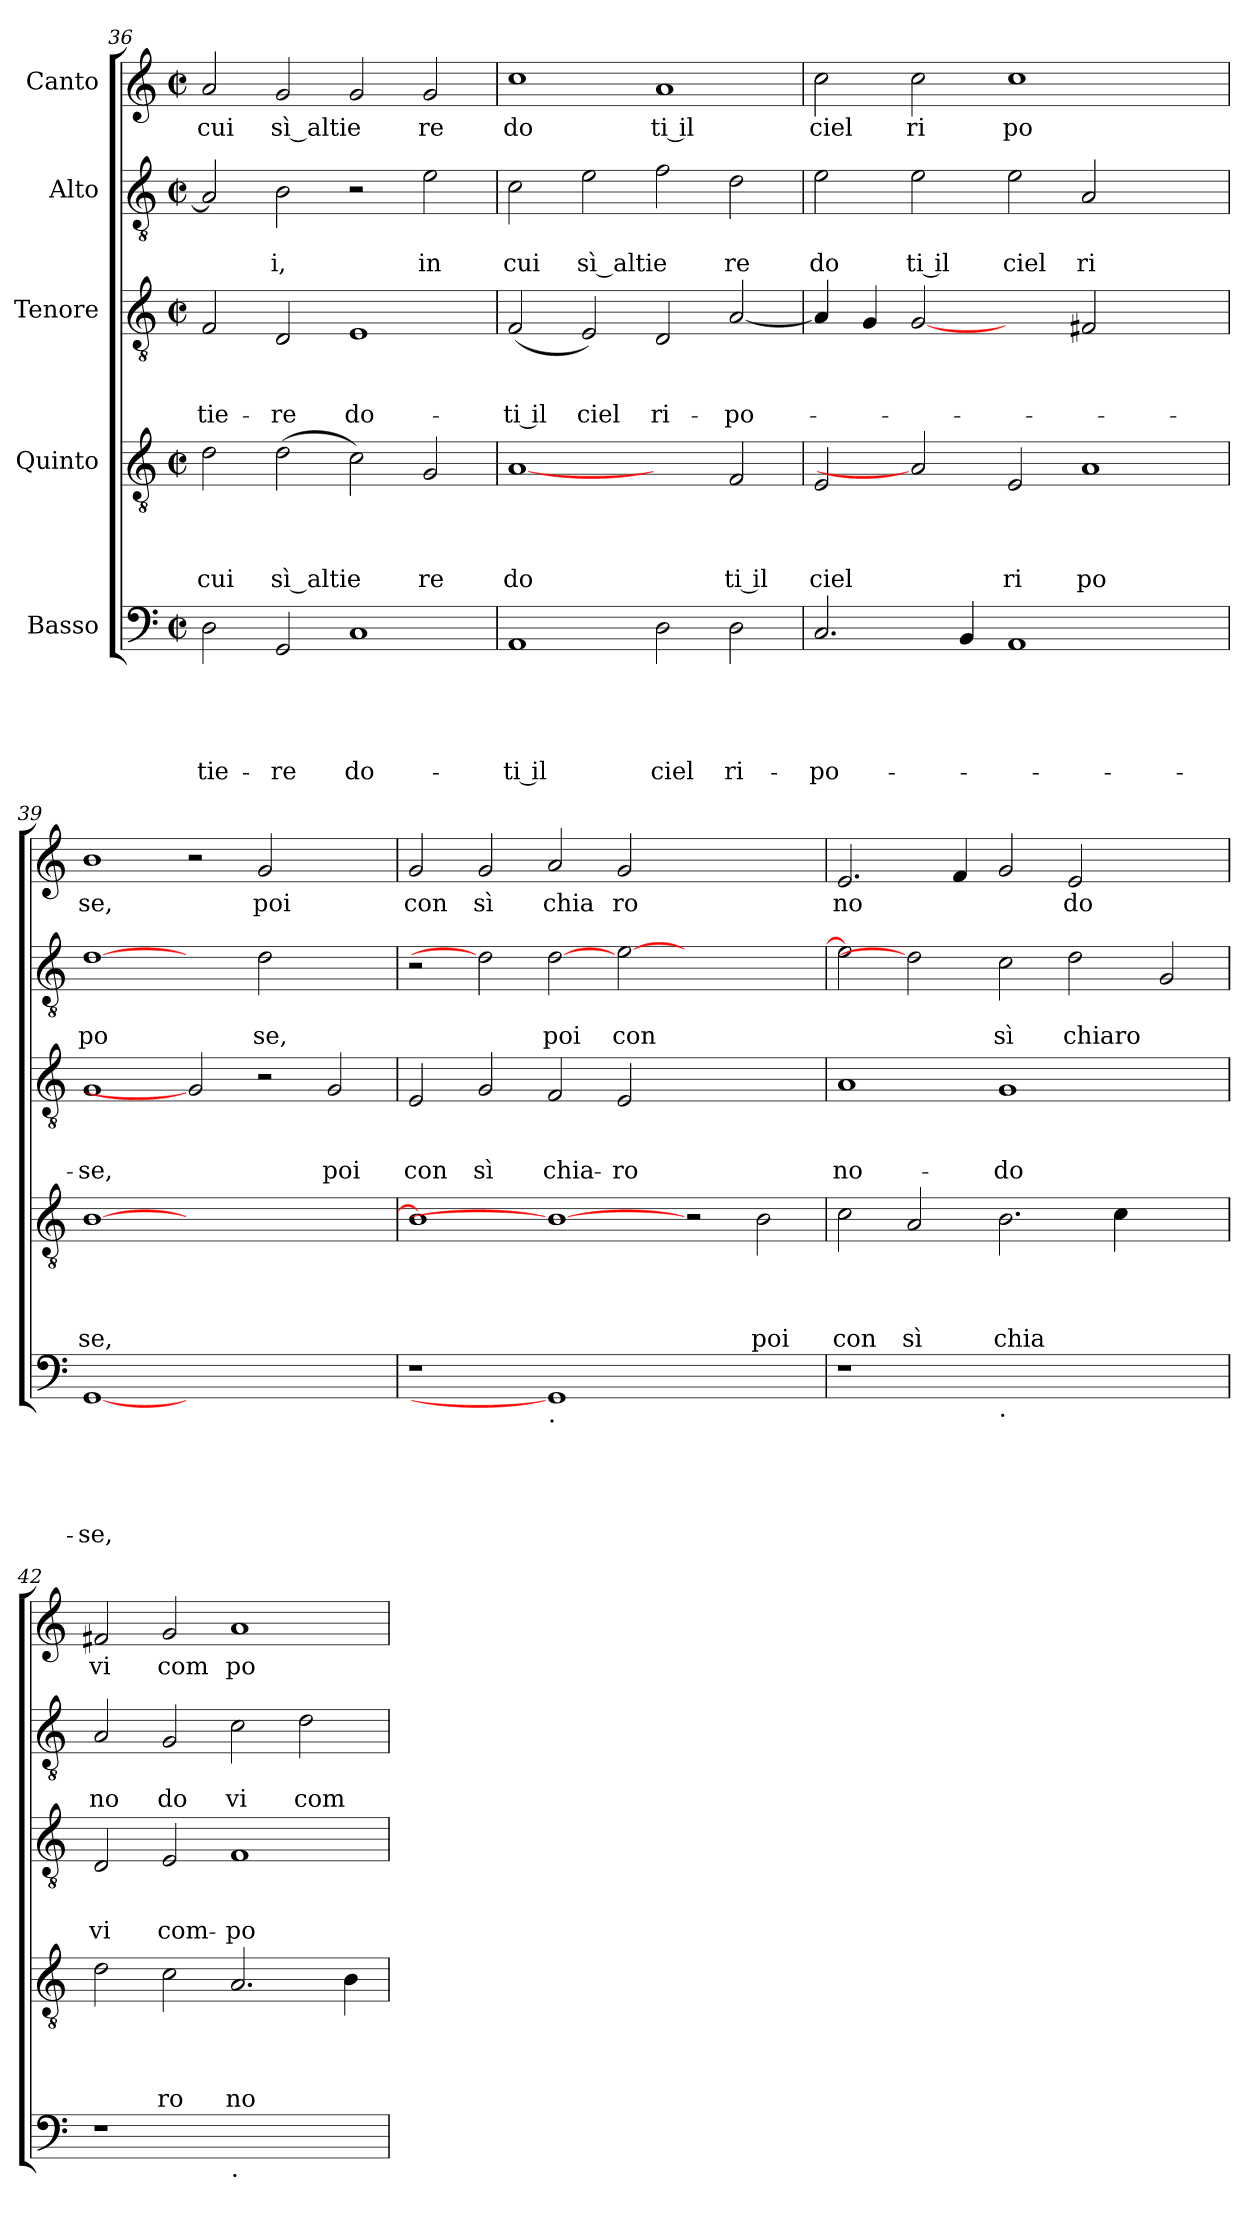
**kern	**text	**text	**text	**text	**text	**kern	**text	**text	**text	**text	**kern	**text	**text	**text	**kern	**text	**text	**kern	**text
*part5	*part5	*part5	*part5	*part5	*part5	*part4	*part4	*part4	*part4	*part4	*part3	*part3	*part3	*part3	*part2	*part2	*part2	*part1	*part1
*staff5	*staff5	*staff5	*staff5	*staff5	*staff5	*staff4	*staff4	*staff4	*staff4	*staff4	*staff3	*staff3	*staff3	*staff3	*staff2	*staff2	*staff2	*staff1	*staff1
*I"Basso	*	*	*	*	*	*I"Quinto	*	*	*	*	*I"Tenore	*	*	*	*I"Alto	*	*	*I"Canto	*
!!LO:PB:g=z
*clefF4	*	*	*	*	*	*clefGv2	*	*	*	*	*clefGv2	*	*	*	*clefGv2	*	*	*clefG2	*
*k[]	*	*	*	*	*	*k[]	*	*	*	*	*k[]	*	*	*	*k[]	*	*	*k[]	*
*C:	*	*	*	*	*	*C:	*	*	*	*	*C:	*	*	*	*C:	*	*	*C:	*
*M2/2	*	*	*	*	*	*M2/2	*	*	*	*	*M2/2	*	*	*	*M2/2	*	*	*M2/2	*
*met(c|)	*	*	*	*	*	*met(c|)	*	*	*	*	*met(c|)	*	*	*	*met(c|)	*	*	*met(c|)	*
=36	=36	=36	=36	=36	=36	=36	=36	=36	=36	=36	=36	=36	=36	=36	=36	=36	=36	=36	=36
!	!	!	!	!	!LO:LY:b	!	!	!	!	!LO:LY:b	!	!	!	!LO:LY:b	!	!	!	!	!LO:LY:b
2D\	.	.	.	.	tie-	2d\	.	.	.	cui	2F/	.	.	-tie-	2A/]	.	.	2a/	cui
!	!	!	!	!	!LO:LY:b	!	!	!	!	!LO:LY:b:rj	!	!	!	!LO:LY:b	!	!	!LO:LY:b	!	!LO:LY:b:rj
2GG/	.	.	.	.	-re	(<2d\	.	.	.	sì altie	2D/	.	.	-re	2B\	.	i,	2g/	sì altie
!	!	!	!	!	!LO:LY:b	!	!	!	!	!	!	!	!	!LO:LY:b	!	!	!	!	!
1C	.	.	.	.	do-	2c\)	.	.	.	.	1E	.	.	do-	2r	.	.	2g/	.
!	!	!	!	!	!	!	!	!	!	!LO:LY:b	!	!	!	!	!	!	!LO:LY:b	!	!LO:LY:b
.	.	.	.	.	.	2G/	.	.	.	re	.	.	.	.	2e\	.	in	2g/	re
=37	=37	=37	=37	=37	=37	=37	=37	=37	=37	=37	=37	=37	=37	=37	=37	=37	=37	=37	=37
!	!	!	!	!	!LO:LY:b:rj	!	!	!	!	!LO:LY:b	!	!	!	!LO:LY:b:rj	!	!	!LO:LY:b	!	!LO:LY:b
1AA	.	.	.	.	-ti il	[1A	.	.	.	do	(2F/	.	.	-ti il	2c\	.	cui	1cc	do
!	!	!	!	!	!	!	!	!	!	!	!	!	!	!LO:LY:b	!	!	!LO:LY:b:rj	!	!
.	.	.	.	.	.	.	.	.	.	.	2E/)	.	.	ciel	2e\	.	sì altie	.	.
!	!	!	!	!	!LO:LY:b	!	!	!	!	!	!	!	!	!LO:LY:b	!	!	!	!	!LO:LY:b:rj
2D\	.	.	.	.	ciel	2ryy	.	.	.	.	2D/	.	.	ri-	2f\	.	.	1a	ti il
!	!	!	!	!	!LO:LY:b	!	!	!	!	!LO:LY:b:rj	!	!	!	!LO:LY:b	!	!	!LO:LY:b	!	!
2D\	.	.	.	.	ri-	2F/	.	.	.	ti il	[<2A/	.	.	-po-	2d\	.	re	.	.
=38	=38	=38	=38	=38	=38	=38	=38	=38	=38	=38	=38	=38	=38	=38	=38	=38	=38	=38	=38
!	!	!	!	!	!LO:LY:b	!	!	!	!	!LO:LY:b	!	!	!	!	!	!	!LO:LY:b	!	!LO:LY:b
2.C/	.	.	.	.	-po-	2E/	.	.	.	ciel	4A/]	.	.	.	2e\	.	do	2cc\	ciel
.	.	.	.	.	.	.	.	.	.	.	4G/	.	.	.	.	.	.	.	.
!	!	!	!	!	!	!	!	!	!	!	!	!	!	!	!	!	!LO:LY:b:rj	!	!LO:LY:b
.	.	.	.	.	.	2A]	.	.	.	.	[2G	.	.	.	2e\	.	ti il	2cc\	ri
4BB/	.	.	.	.	.	.	.	.	.	.	.	.	.	.	.	.	.	.	.
!	!	!	!	!	!	!	!	!	!	!LO:LY:b	!	!	!	!	!	!	!LO:LY:b	!	!LO:LY:b
1AA	.	.	.	.	.	2E/	.	.	.	ri	2ryy	.	.	.	2e\	.	ciel	1cc	po
!	!	!	!	!	!	!	!	!	!	!LO:LY:b	!	!	!	!	!	!	!LO:LY:b	!	!
.	.	.	.	.	.	1A	.	.	.	po	2F#/	.	.	.	2A/	.	ri	.	.
2ryy	.	.	.	.	.	.	.	.	.	.	2ryy	.	.	.	2ryy	.	.	2ryy	.
=39	=39	=39	=39	=39	=39	=39	=39	=39	=39	=39	=39	=39	=39	=39	=39	=39	=39	=39	=39
!	!	!	!	!	!LO:LY:b	!	!	!	!	!LO:LY:b	!	!	!	!LO:LY:b	!	!	!LO:LY:b	!	!LO:LY:b
[1GG	.	.	.	.	-se,	[>1B	.	.	.	se,	1G	.	.	-se,	[1d	.	po	1b	se,
1.ryy	.	.	.	.	.	1.ryy	.	.	.	.	2G]	.	.	.	2ryy	.	.	2r	.
!	!	!	!	!	!	!	!	!	!	!	!	!	!	!	!	!	!LO:LY:b	!	!LO:LY:b
.	.	.	.	.	.	.	.	.	.	.	2r	.	.	.	2d\	.	se,	2g/	poi
!	!	!	!	!	!	!	!	!	!	!	!	!	!	!LO:LY:b	!	!	!	!	!
.	.	.	.	.	.	.	.	.	.	.	2G/	.	.	poi	2ryy	.	.	2ryy	.
=40	=40	=40	=40	=40	=40	=40	=40	=40	=40	=40	=40	=40	=40	=40	=40	=40	=40	=40	=40
!	!	!	!	!	!	!	!	!	!	!	!	!	!	!LO:LY:b	!	!	!	!	!LO:LY:b
1r	.	.	.	.	.	1B]	.	.	.	.	2E/	.	.	con	2r	.	.	2g/	con
!	!	!	!	!	!	!	!	!	!	!	!	!	!	!LO:LY:b	!	!	!	!	!LO:LY:b
.	.	.	.	.	.	.	.	.	.	.	2G/	.	.	sì	2d]	.	.	2g/	sì
!LO:TX:b:t=.	!	!	!	!	!	!	!	!	!	!	!	!	!	!	!	!	!	!	!
!	!	!	!	!	!	!	!	!	!	!	!	!	!	!LO:LY:b	!	!	!LO:LY:b	!	!LO:LY:b
1GG]	.	.	.	.	.	1B_	.	.	.	.	2F/	.	.	chia-	[2d	.	poi	2a/	chia
!	!	!	!	!	!	!	!	!	!	!	!	!	!	!LO:LY:b	!	!	!LO:LY:b	!	!LO:LY:b
.	.	.	.	.	.	.	.	.	.	.	2E/	.	.	-ro	[>2e\	.	con	2g/	ro
1ryy	.	.	.	.	.	2r	.	.	.	.	1ryy	.	.	.	1ryy	.	.	1ryy	.
!	!	!	!	!	!	!	!	!	!	!LO:LY:b	!	!	!	!	!	!	!	!	!
.	.	.	.	.	.	2B\	.	.	.	poi	.	.	.	.	.	.	.	.	.
=41	=41	=41	=41	=41	=41	=41	=41	=41	=41	=41	=41	=41	=41	=41	=41	=41	=41	=41	=41
!	!	!	!	!	!	!	!	!	!	!LO:LY:b	!	!	!	!LO:LY:b	!	!	!	!	!LO:LY:b
1r	.	.	.	.	.	2c\	.	.	.	con	1A	.	.	no-	2e\]	.	.	2.e/	no
!	!	!	!	!	!	!	!	!	!	!LO:LY:b	!	!	!	!	!	!	!	!	!
.	.	.	.	.	.	2A/	.	.	.	sì	.	.	.	.	2d]	.	.	.	.
.	.	.	.	.	.	.	.	.	.	.	.	.	.	.	.	.	.	4f/	.
!LO:TX:b:t=.	!	!	!	!	!	!	!	!	!	!	!	!	!	!	!	!	!	!	!
!	!	!	!	!	!	!	!	!	!	!LO:LY:b	!	!	!	!LO:LY:b	!	!	!LO:LY:b	!	!
1.ryy	.	.	.	.	.	2.B\	.	.	.	chia	1G	.	.	-do	2c\	.	sì	2g/	.
!	!	!	!	!	!	!	!	!	!	!	!	!	!	!	!	!	!LO:LY:b	!	!LO:LY:b
.	.	.	.	.	.	.	.	.	.	.	.	.	.	.	2d\	.	chiaro	2e/	do
.	.	.	.	.	.	4c\	.	.	.	.	.	.	.	.	.	.	.	.	.
.	.	.	.	.	.	2ryy	.	.	.	.	2ryy	.	.	.	2G/	.	.	2ryy	.
=42	=42	=42	=42	=42	=42	=42	=42	=42	=42	=42	=42	=42	=42	=42	=42	=42	=42	=42	=42
!	!	!	!	!	!	!	!	!	!	!	!	!	!	!LO:LY:b	!	!	!LO:LY:b	!	!LO:LY:b
1r	.	.	.	.	.	2d\	.	.	.	.	2D/	.	.	vi	2A/	.	no	2f#X/	vi
!	!	!	!	!	!	!	!	!	!	!LO:LY:b	!	!	!	!LO:LY:b	!	!	!LO:LY:b	!	!LO:LY:b
.	.	.	.	.	.	2c\	.	.	.	ro	2E/	.	.	com-	2G/	.	do	2g/	com
!LO:TX:b:t=.	!	!	!	!	!	!	!	!	!	!	!	!	!	!	!	!	!	!	!
!	!	!	!	!	!	!	!	!	!	!LO:LY:b	!	!	!	!LO:LY:b	!	!	!LO:LY:b	!	!LO:LY:b
1ryy	.	.	.	.	.	2.A/	.	.	.	no	1F	.	.	-po-	2c\	.	vi	1a	po
!	!	!	!	!	!	!	!	!	!	!	!	!	!	!	!	!	!LO:LY:b	!	!
.	.	.	.	.	.	.	.	.	.	.	.	.	.	.	2d\	.	com	.	.
.	.	.	.	.	.	4B\	.	.	.	.	.	.	.	.	.	.	.	.	.
=	=	=	=	=	=	=	=	=	=	=	=	=	=	=	=	=	=	=	=
*-	*-	*-	*-	*-	*-	*-	*-	*-	*-	*-	*-	*-	*-	*-	*-	*-	*-	*-	*-
